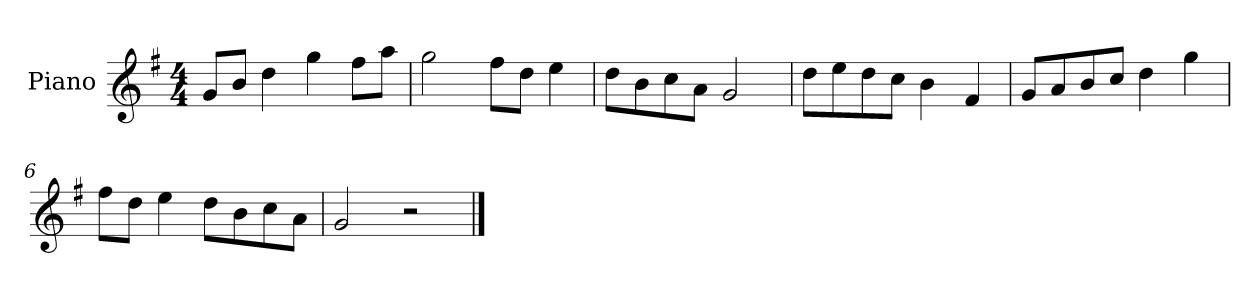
**kern
*part1
*staff1
*I"Piano
*I'P-no
*clefG2
*k[f#]
*M4/4
*MM90
=1
8g/L
8b/J
4dd\
4gg\
8ff#\L
8aa\J
=2
2gg\
8ff#\L
8dd\J
4ee\
=3
8dd\L
8b\
8cc\
8a\J
2g/
=4
8dd\L
8ee\
8dd\
8cc\J
4b\
4f#/
=5
8g/L
8a/
8b/
8cc/J
4dd\
4gg\
=6
8ff#\L
8dd\J
4ee\
8dd\L
8b\
8cc\
8a\J
=7
2g/
2r
==
*-
